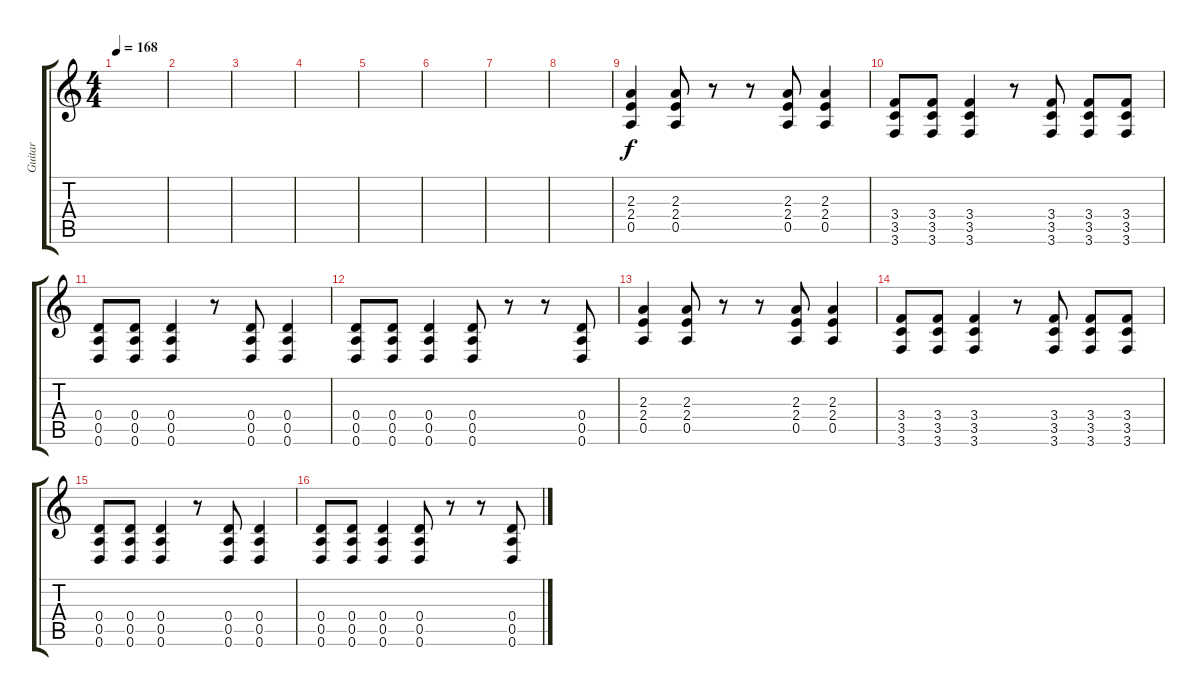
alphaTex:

\track ("Guitar" "Guitar") {instrument distortionguitar}
\staff {score tabs}
\tuning (E4 B3 G3 D3 A2 D2) {hide}
\ts (4 4)
\tempo 168
\clef g2
\ks c
|
|
|
|
|
|
|
|
(2.3 2.4 0.5).4 (2.3 2.4 0.5).8 r.8 r.8 (2.3 2.4 0.5).8 (2.3 2.4 0.5).4 |
(3.4 3.5 3.6).8 (3.4 3.5 3.6).8 (3.4 3.5 3.6).4 r.8 (3.4 3.5 3.6).8 (3.4 3.5 3.6).8 (3.4 3.5 3.6).8 |
(0.4 0.5 0.6).8 (0.4 0.5 0.6).8 (0.4 0.5 0.6).4 r.8 (0.4 0.5 0.6).8 (0.4 0.5 0.6).4 |
(0.4 0.5 0.6).8 (0.4 0.5 0.6).8 (0.4 0.5 0.6).4 (0.4 0.5 0.6).8 r.8 r.8 (0.4 0.5 0.6).8 |
(2.3 2.4 0.5).4 (2.3 2.4 0.5).8 r.8 r.8 (2.3 2.4 0.5).8 (2.3 2.4 0.5).4 |
(3.4 3.5 3.6).8 (3.4 3.5 3.6).8 (3.4 3.5 3.6).4 r.8 (3.4 3.5 3.6).8 (3.4 3.5 3.6).8 (3.4 3.5 3.6).8 |
(0.4 0.5 0.6).8 (0.4 0.5 0.6).8 (0.4 0.5 0.6).4 r.8 (0.4 0.5 0.6).8 (0.4 0.5 0.6).4 |
(0.4 0.5 0.6).8 (0.4 0.5 0.6).8 (0.4 0.5 0.6).4 (0.4 0.5 0.6).8 r.8 r.8 (0.4 0.5 0.6).8
